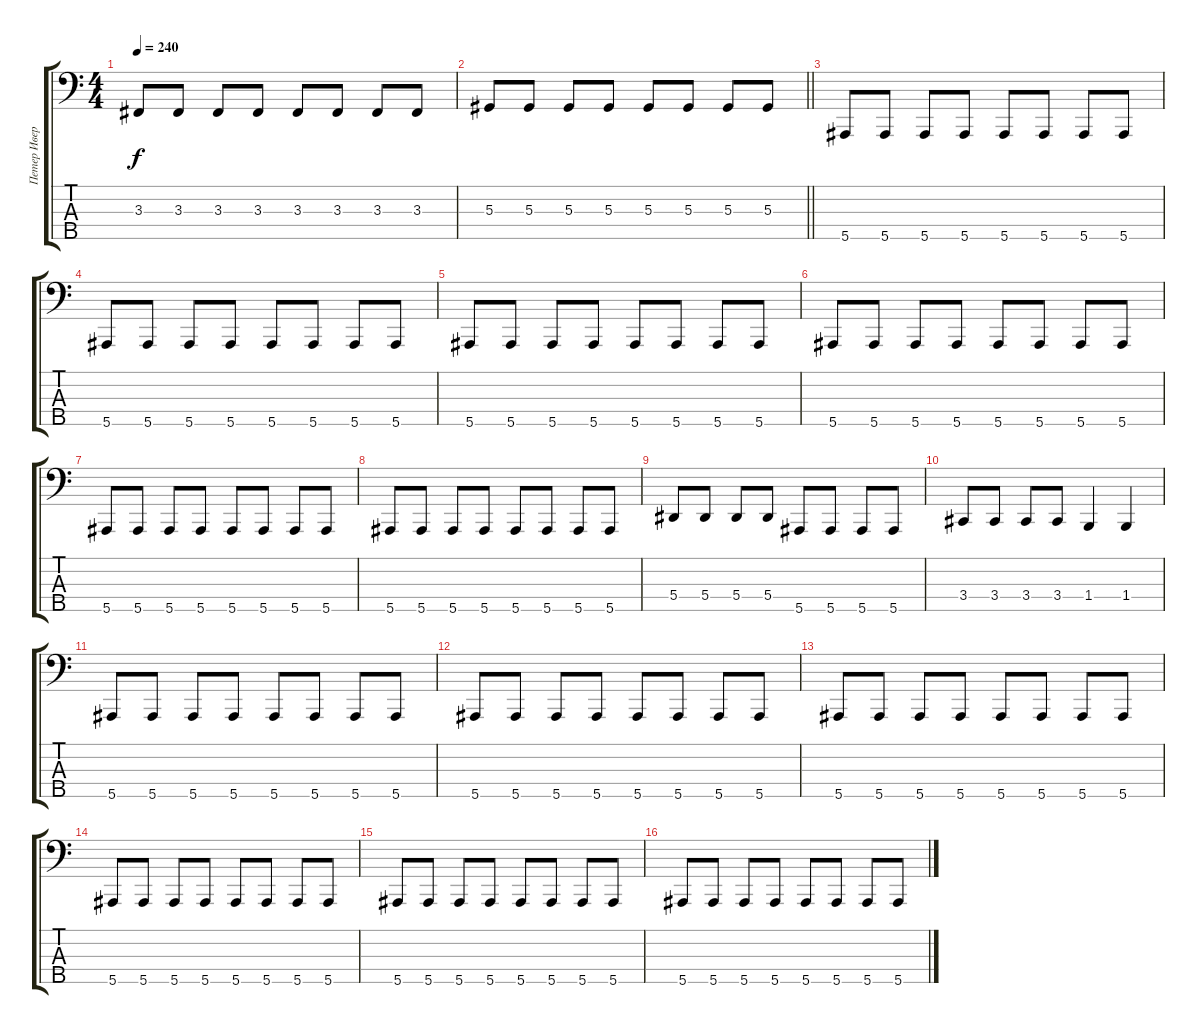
\track ("Петер Иверс" "Петер Ивер") {instrument electricbassfinger}
\staff {score tabs}
\tuning (Db2 Ab1 Eb1 Bb0 F0) {hide}
\ts (4 4)
\tempo 240
\clef f4
\ks c
3.3.8{dy f} 3.3.8 3.3.8 3.3.8 3.3.8 3.3.8 3.3.8 3.3.8 |
\barLineRight lightlight
5.3.8 5.3.8 5.3.8 5.3.8 5.3.8 5.3.8 5.3.8 5.3.8 |
\section ("" "")
5.5.8 5.5.8 5.5.8 5.5.8 5.5.8 5.5.8 5.5.8 5.5.8 |
5.5.8 5.5.8 5.5.8 5.5.8 5.5.8 5.5.8 5.5.8 5.5.8 |
5.5.8 5.5.8 5.5.8 5.5.8 5.5.8 5.5.8 5.5.8 5.5.8 |
5.5.8 5.5.8 5.5.8 5.5.8 5.5.8 5.5.8 5.5.8 5.5.8 |
5.5.8 5.5.8 5.5.8 5.5.8 5.5.8 5.5.8 5.5.8 5.5.8 |
5.5.8 5.5.8 5.5.8 5.5.8 5.5.8 5.5.8 5.5.8 5.5.8 |
5.4.8 5.4.8 5.4.8 5.4.8 5.5.8 5.5.8 5.5.8 5.5.8 |
3.4.8 3.4.8 3.4.8 3.4.8 1.4.4 1.4.4 |
5.5.8 5.5.8 5.5.8 5.5.8 5.5.8 5.5.8 5.5.8 5.5.8 |
5.5.8 5.5.8 5.5.8 5.5.8 5.5.8 5.5.8 5.5.8 5.5.8 |
5.5.8 5.5.8 5.5.8 5.5.8 5.5.8 5.5.8 5.5.8 5.5.8 |
5.5.8 5.5.8 5.5.8 5.5.8 5.5.8 5.5.8 5.5.8 5.5.8 |
5.5.8 5.5.8 5.5.8 5.5.8 5.5.8 5.5.8 5.5.8 5.5.8 |
5.5.8 5.5.8 5.5.8 5.5.8 5.5.8 5.5.8 5.5.8 5.5.8
